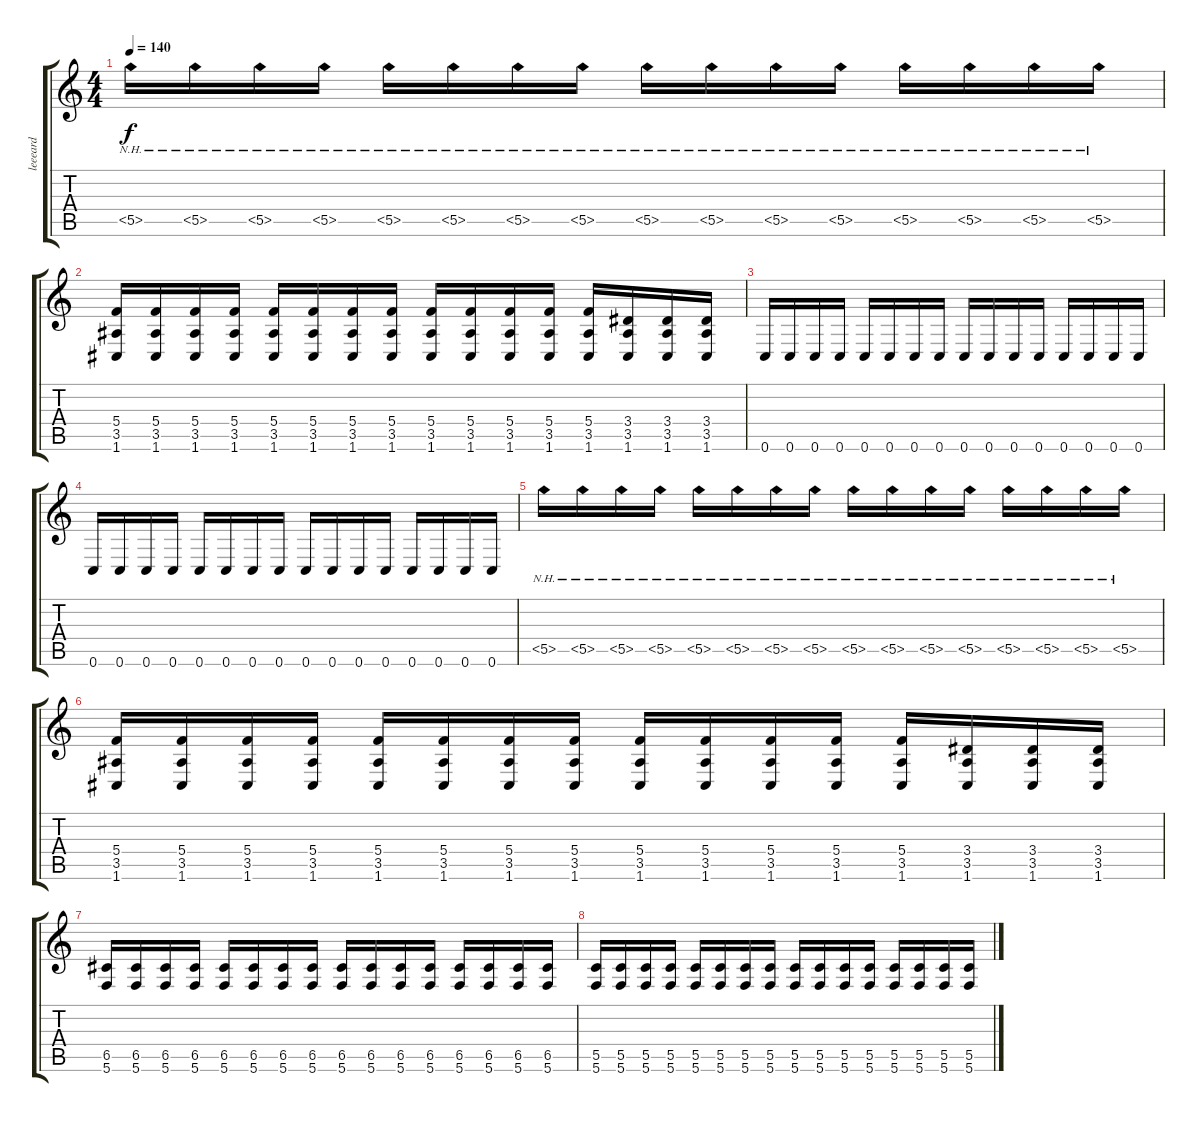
\track ("leeeard" "leeeard") {instrument distortionguitar}
\staff {score tabs}
\tuning (D4 A3 F3 C3 G2 C2) {hide}
\ts (4 4)
\tempo 140
\clef g2
\ks c
5.5{nh}.16{dy f} 5.5{nh}.16 5.5{nh}.16 5.5{nh}.16 5.5{nh}.16 5.5{nh}.16 5.5{nh}.16 5.5{nh}.16 5.5{nh}.16 5.5{nh}.16 5.5{nh}.16 5.5{nh}.16 5.5{nh}.16 5.5{nh}.16 5.5{nh}.16 5.5{nh}.16 |
(5.4 3.5 1.6).16 (5.4 3.5 1.6).16 (5.4 3.5 1.6).16 (5.4 3.5 1.6).16 (5.4 3.5 1.6).16 (5.4 3.5 1.6).16 (5.4 3.5 1.6).16 (5.4 3.5 1.6).16 (5.4 3.5 1.6).16 (5.4 3.5 1.6).16 (5.4 3.5 1.6).16 (5.4 3.5 1.6).16 (5.4 3.5 1.6).16 (3.4 3.5 1.6).16 (3.4 3.5 1.6).16 (3.4 3.5 1.6).16 |
0.6.16 0.6.16 0.6.16 0.6.16 0.6.16 0.6.16 0.6.16 0.6.16 0.6.16 0.6.16 0.6.16 0.6.16 0.6.16 0.6.16 0.6.16 0.6.16 |
0.6.16 0.6.16 0.6.16 0.6.16 0.6.16 0.6.16 0.6.16 0.6.16 0.6.16 0.6.16 0.6.16 0.6.16 0.6.16 0.6.16 0.6.16 0.6.16 |
5.5{nh}.16 5.5{nh}.16 5.5{nh}.16 5.5{nh}.16 5.5{nh}.16 5.5{nh}.16 5.5{nh}.16 5.5{nh}.16 5.5{nh}.16 5.5{nh}.16 5.5{nh}.16 5.5{nh}.16 5.5{nh}.16 5.5{nh}.16 5.5{nh}.16 5.5{nh}.16 |
(5.4 3.5 1.6).16 (5.4 3.5 1.6).16 (5.4 3.5 1.6).16 (5.4 3.5 1.6).16 (5.4 3.5 1.6).16 (5.4 3.5 1.6).16 (5.4 3.5 1.6).16 (5.4 3.5 1.6).16 (5.4 3.5 1.6).16 (5.4 3.5 1.6).16 (5.4 3.5 1.6).16 (5.4 3.5 1.6).16 (5.4 3.5 1.6).16 (3.4 3.5 1.6).16 (3.4 3.5 1.6).16 (3.4 3.5 1.6).16 |
(6.5 5.6).16 (6.5 5.6).16 (6.5 5.6).16 (6.5 5.6).16 (6.5 5.6).16 (6.5 5.6).16 (6.5 5.6).16 (6.5 5.6).16 (6.5 5.6).16 (6.5 5.6).16 (6.5 5.6).16 (6.5 5.6).16 (6.5 5.6).16 (6.5 5.6).16 (6.5 5.6).16 (6.5 5.6).16 |
(5.5 5.6).16 (5.5 5.6).16 (5.5 5.6).16 (5.5 5.6).16 (5.5 5.6).16 (5.5 5.6).16 (5.5 5.6).16 (5.5 5.6).16 (5.5 5.6).16 (5.5 5.6).16 (5.5 5.6).16 (5.5 5.6).16 (5.5 5.6).16 (5.5 5.6).16 (5.5 5.6).16 (5.5 5.6).16
